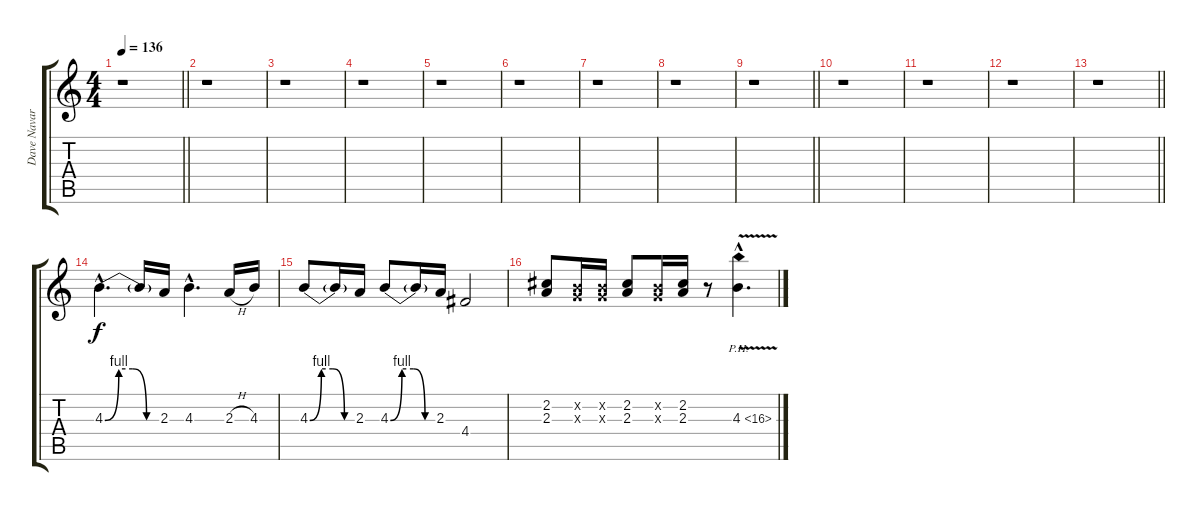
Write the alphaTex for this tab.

\track ("Dave Navarro (Guitar solo)" "Dave Navar") {instrument distortionguitar}
\staff {score tabs}
\tuning (E4 B3 G3 D3 A2 E2) {hide}
\ts (4 4)
\tempo 136
\clef g2
\barLineRight lightlight
\ks c
r.1{dy mp} |
r.1 |
r.1 |
r.1 |
r.1 |
r.1 |
r.1 |
r.1 |
\barLineRight lightlight
r.1 |
r.1 |
r.1 |
r.1 |
\barLineRight lightlight
r.1 |
4.3{be (custom 0 0 15 4 30 4 45 0 60 0) hac}.4{d dy f} 4.3{t}.16 2.3.16 4.3{hac}.4{d} 2.3{h}.16 4.3.16 |
4.3{be (custom 0 0 15 4 30 4 45 0 60 0)}.8 4.3{t}.16 2.3.16 4.3{be (custom 0 0 15 4 30 4 45 0 60 0)}.8 4.3{t}.16 2.3.16 4.4.2 |
(2.2 2.3).8 (0.2{x} 0.3{x}).16 (0.2{x} 0.3{x}).16 (2.2 2.3).8 (0.2{x} 0.3{x}).16 (2.2 2.3).16 r.8 4.3{ph 12 v hac}.4{d}
